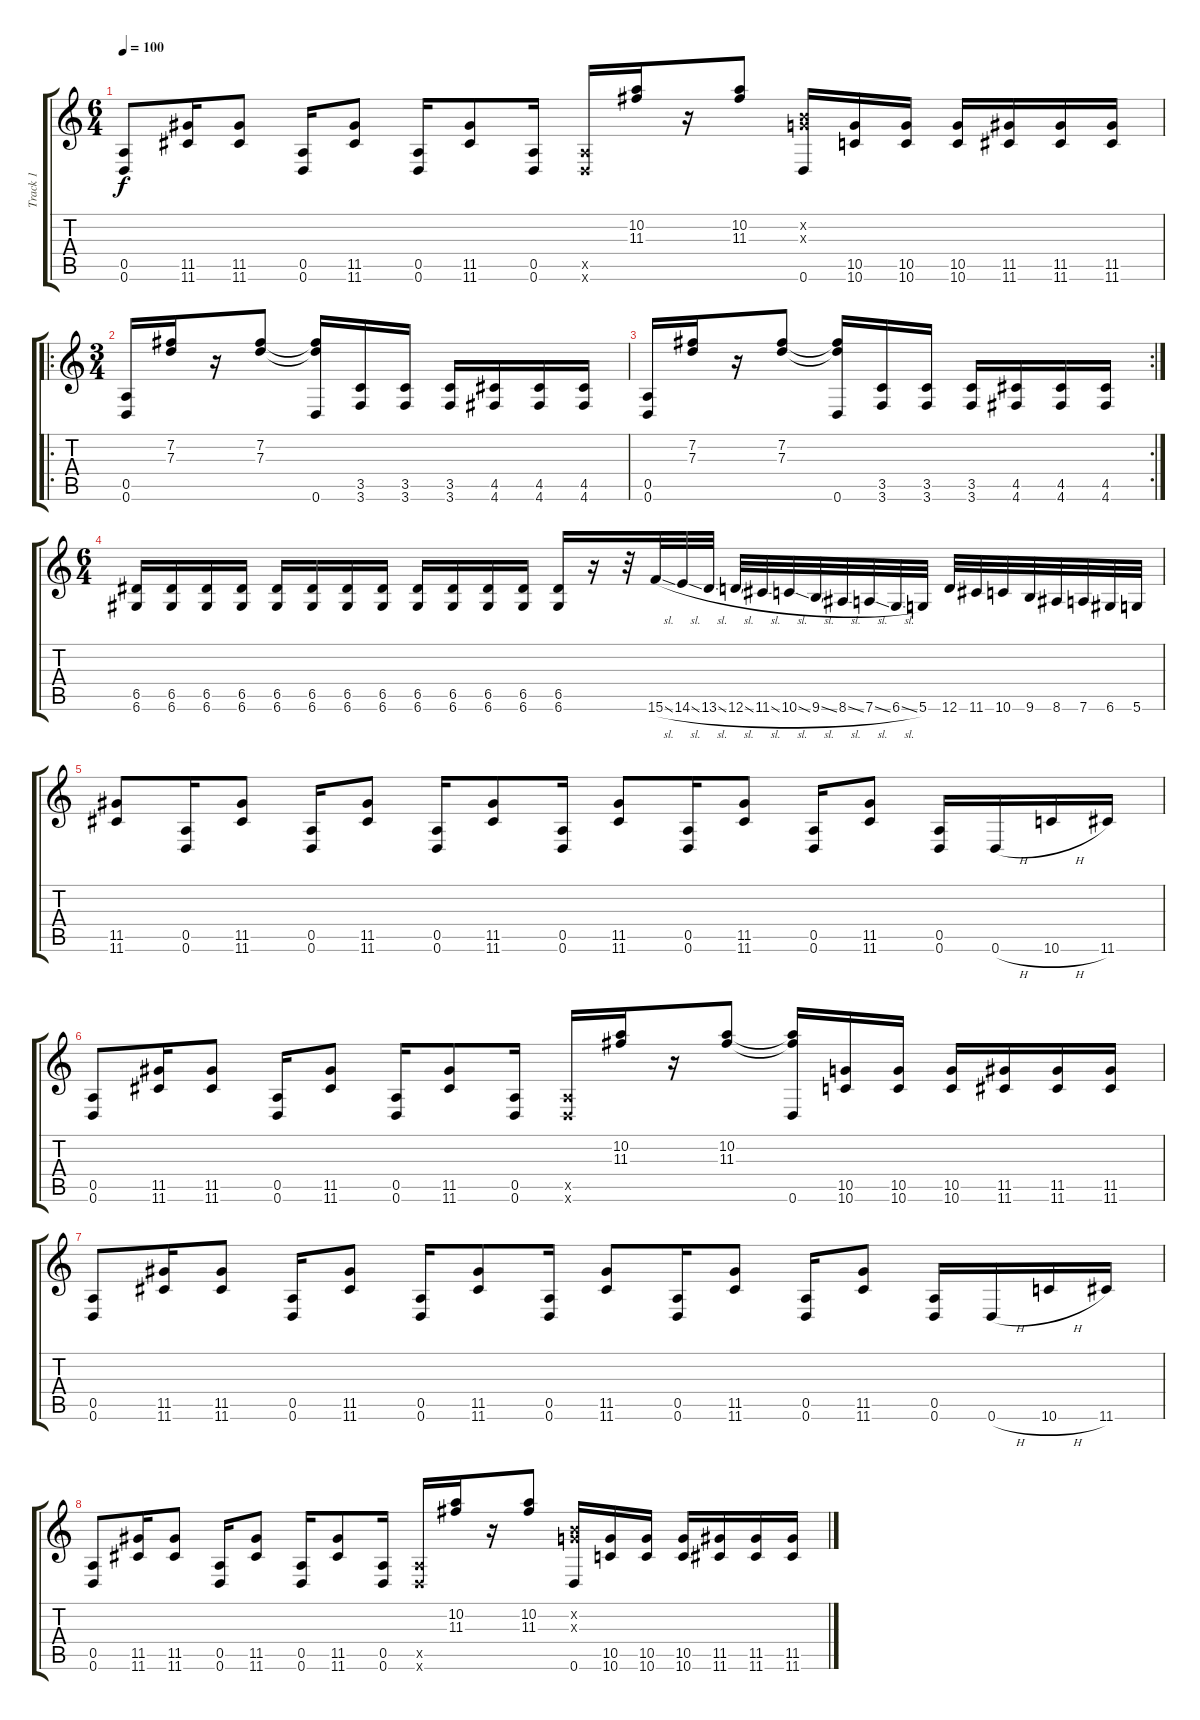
\track ("Track 1" "Track 1") {instrument distortionguitar}
\staff {score tabs}
\tuning (E4 B3 G3 D3 A2 D2) {hide}
\ts (6 4)
\tempo 100
\clef g2
\ks c
(0.5 0.6).8{dy f} (11.5 11.6).16 (11.5 11.6).8 (0.5 0.6).16 (11.5 11.6).8 (0.5 0.6).16 (11.5 11.6).8 (0.5 0.6).16 (0.5{x} 0.6{x}).16 (10.2 11.3).16 r.16 (10.2 11.3).8 (0.2{x} 0.3{x} 0.6).16 (10.5 10.6).16 (10.5 10.6).16 (10.5 10.6).16 (11.5 11.6).16 (11.5 11.6).16 (11.5 11.6).16 |
\ro
\ts (3 4)
(0.5 0.6).16 (7.2 7.3).16 r.16 (7.2 7.3).8 (7.2{t} 7.3{t} 0.6).16 (3.5 3.6).16 (3.5 3.6).16 (3.5 3.6).16 (4.5 4.6).16 (4.5 4.6).16 (4.5 4.6).16 |
\rc 2
(0.5 0.6).16 (7.2 7.3).16 r.16 (7.2 7.3).8 (7.2{t} 7.3{t} 0.6).16 (3.5 3.6).16 (3.5 3.6).16 (3.5 3.6).16 (4.5 4.6).16 (4.5 4.6).16 (4.5 4.6).16 |
\ts (6 4)
(6.5 6.6).16 (6.5 6.6).16 (6.5 6.6).16 (6.5 6.6).16 (6.5 6.6).16 (6.5 6.6).16 (6.5 6.6).16 (6.5 6.6).16 (6.5 6.6).16 (6.5 6.6).16 (6.5 6.6).16 (6.5 6.6).16 (6.5 6.6).16 r.16 r.32 15.6{sl}.32 14.6{sl}.32 13.6{sl}.32 12.6{sl}.32 11.6{sl}.32 10.6{sl}.32 9.6{sl}.32 8.6{sl}.32 7.6{sl}.32 6.6{sl}.32 5.6.32 12.6.32 11.6.32 10.6.32 9.6.32 8.6.32 7.6.32 6.6.32 5.6.32 |
(11.5 11.6).8 (0.5 0.6).16 (11.5 11.6).8 (0.5 0.6).16 (11.5 11.6).8 (0.5 0.6).16 (11.5 11.6).8 (0.5 0.6).16 (11.5 11.6).8 (0.5 0.6).16 (11.5 11.6).8 (0.5 0.6).16 (11.5 11.6).8 (0.5 0.6).16 0.6{h}.16 10.6{h}.16 11.6.16 |
(0.5 0.6).8 (11.5 11.6).16 (11.5 11.6).8 (0.5 0.6).16 (11.5 11.6).8 (0.5 0.6).16 (11.5 11.6).8 (0.5 0.6).16 (0.5{x} 0.6{x}).16 (10.2 11.3).16 r.16 (10.2 11.3).8 (10.2{t} 11.3{t} 0.6).16 (10.5 10.6).16 (10.5 10.6).16 (10.5 10.6).16 (11.5 11.6).16 (11.5 11.6).16 (11.5 11.6).16 |
(0.5 0.6).8 (11.5 11.6).16 (11.5 11.6).8 (0.5 0.6).16 (11.5 11.6).8 (0.5 0.6).16 (11.5 11.6).8 (0.5 0.6).16 (11.5 11.6).8 (0.5 0.6).16 (11.5 11.6).8 (0.5 0.6).16 (11.5 11.6).8 (0.5 0.6).16 0.6{h}.16 10.6{h}.16 11.6.16 |
(0.5 0.6).8 (11.5 11.6).16 (11.5 11.6).8 (0.5 0.6).16 (11.5 11.6).8 (0.5 0.6).16 (11.5 11.6).8 (0.5 0.6).16 (0.5{x} 0.6{x}).16 (10.2 11.3).16 r.16 (10.2 11.3).8 (0.2{x} 0.3{x} 0.6).16 (10.5 10.6).16 (10.5 10.6).16 (10.5 10.6).16 (11.5 11.6).16 (11.5 11.6).16 (11.5 11.6).16
